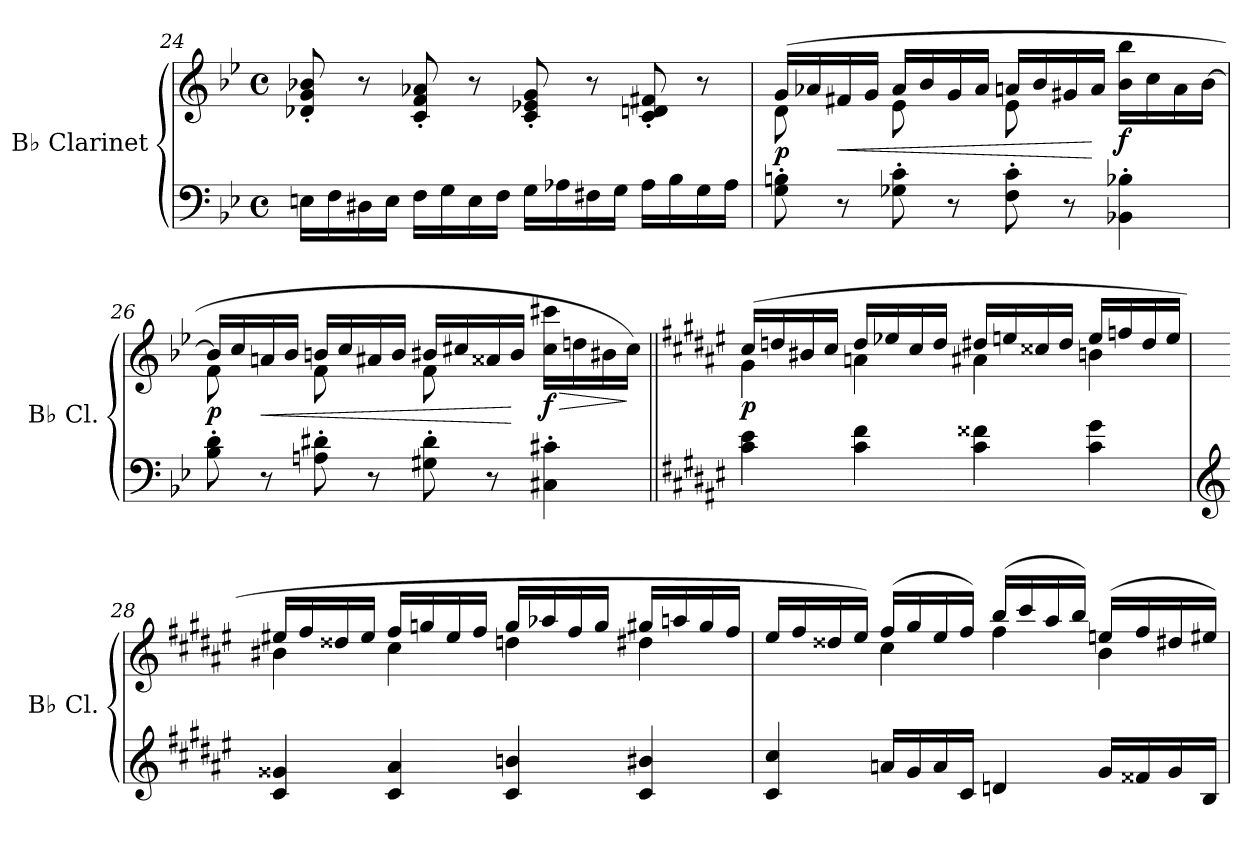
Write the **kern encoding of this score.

**kern	**kern	**dynam
*part1	*part1	*part1
*staff2	*staff1	*staff1/2
*I"B♭ Clarinet	*	*
*I'B♭ Cl.	*	*
!!LO:LB:g=z
*clefF4	*clefG2	*
*ITrd1c2	*ITrd1c2	*
*k[b-e-a-d-]	*k[b-e-a-d-]	*
*M4/4	*M4/4	*
*met(c)	*met(c)	*
=24	=24	=24
16Dn\LL	8c-X/' 8f/' 8a-X/'	.
16E-\	.	.
16C#X\	8r	.
16D\JJ	.	.
16E-\LL	8B-/' 8e-/' 8g-X/'	.
16F\	.	.
16D\	8r	.
16E-\JJ	.	.
16F\LL	8B-/' 8d-X/' 8f/'	.
16G-X\	.	.
16En\	8r	.
16F\JJ	.	.
16G-\LL	8B-/' 8cn/' 8en/'	.
16A-\	.	.
16F\	8r	.
16G-\JJ	.	.
=25	=25	=25
*	*^	*
!	!	!	!LO:DY:b
8F\' 8An\'	(>16f/LL	8c\	p
.	16g-X/	.	.
!	!	!	!LO:HP:b
8r	16en/	8ryy	<
.	16f/JJ	.	.
8F-X\' 8B-\'	16g-/LL	8d-\	.
.	16a-/	.	.
8r	16f/	8ryy	.
.	16g-/JJ	.	.
8E-\' 8B-\'	16gn/LL	8d-\	.
.	16a-/	.	.
8r	16f#X/	4.ryy	.
.	16g/JJ	.	[
!	!	!	!LO:DY:b
4AA-X\' 4A-X\'	16a-\ 16aa-\LL	.	f
.	16b-\	.	.
.	16g\	.	.
.	[16a-\JJ	.	.
!!LO:LB:g=z	!!
=26	=26	=26	=26
!	!	!	!LO:DY:b
8A-\' 8c\'	16a-/LL]	8e-\	p
.	16b-/	.	.
!	!	!	!LO:HP:b
8r	16gn/	8ryy	<
.	16a-/JJ	.	.
8Gn\' 8c#X\'	16an/LL	8e-\	.
.	16b-/	.	.
8r	16g#X/	8ryy	.
.	16a/JJ	.	.
8F#X\' 8c#\'	16a#X/LL	8e-\	.
.	16bn/	.	.
8r	16g##X/	4.ryy	.
.	16a#/JJ	.	[
!	!	!	!LO:HP:b
!	!	!	!LO:DY:n=1:b
4BBn\' 4Bn\'	16b\ 16bbn\LL	.	> f
.	16ccn\	.	.
.	16a#X\	.	.
.	16b\JJ)	.	]
!!LO:LB:g=z	!!
=27||	=27||	=27||	=27||
*k[f#c#g#d#]	*k[f#c#g#d#]	*	*
!	!	!	!LO:DY:b
4B\ 4d#\	(>16b/LL	4f#\	p
.	16ccn/	.	.
.	16a#X/	.	.
.	16b/JJ	.	.
4B\ 4e\	16cc/LL	4gn\	.
.	16dd-X/	.	.
.	16b/	.	.
.	16cc/JJ	.	.
!	!	!	!LO:DY:b
4B\ 4e#X\	16cc#X/LL	4g#X\	other-dynamics
.	16ddn/	.	.
.	16b#X/	.	.
.	16cc#/JJ	.	.
4B\ 4f#\	16dd/LL	4an\	.
.	16ee-X/	.	.
.	16cc#/	.	.
.	16dd/JJ	.	.
=28	=28	=28	=28
*clefG2	*	*	*
4B/ 4f##X/	16dd#X/LL	4a#X\	.
.	16ee/	.	.
.	16cc##X/	.	.
.	16dd#/JJ	.	.
4B/ 4g#/	16ee/LL	4b\	.
.	16ffn/	.	.
.	16dd#/	.	.
.	16ee/JJ	.	.
4B/ 4an/	16ff/LL	4ccn\	.
.	16gg-X/	.	.
.	16ee/	.	.
.	16ff/JJ	.	.
4B/ 4a#X/	16ff#X/LL	4cc#X\	.
.	16ggn/	.	.
.	16ff#/	.	.
.	16ee/JJ	.	.
!!LO:PB:g=z	!!
=29	=29	=29	=29
4B/ 4b/	16dd#/LL	4ryy	.
.	16ee/	.	.
.	16cc##X/	.	.
.	16dd#/JJ)	.	.
16gn/LL	(>16ee/LL	4b\	.
16f#/	16ff#/	.	.
16g/	16dd#/	.	.
16B/JJ	16ee/JJ)	.	.
4cn/	(>16aa/LL	4ee\	.
.	16bb/	.	.
.	16gg#/	.	.
.	16aa/JJ)	.	.
16f#/LL	(>16ddn/LL	4a\	.
16e#X/	16ee/	.	.
16f#/	16cc#X/	.	.
16A/JJ	16dd#X/JJ)	.	.
*	*v	*v	*
=	=	=
*-	*-	*-
